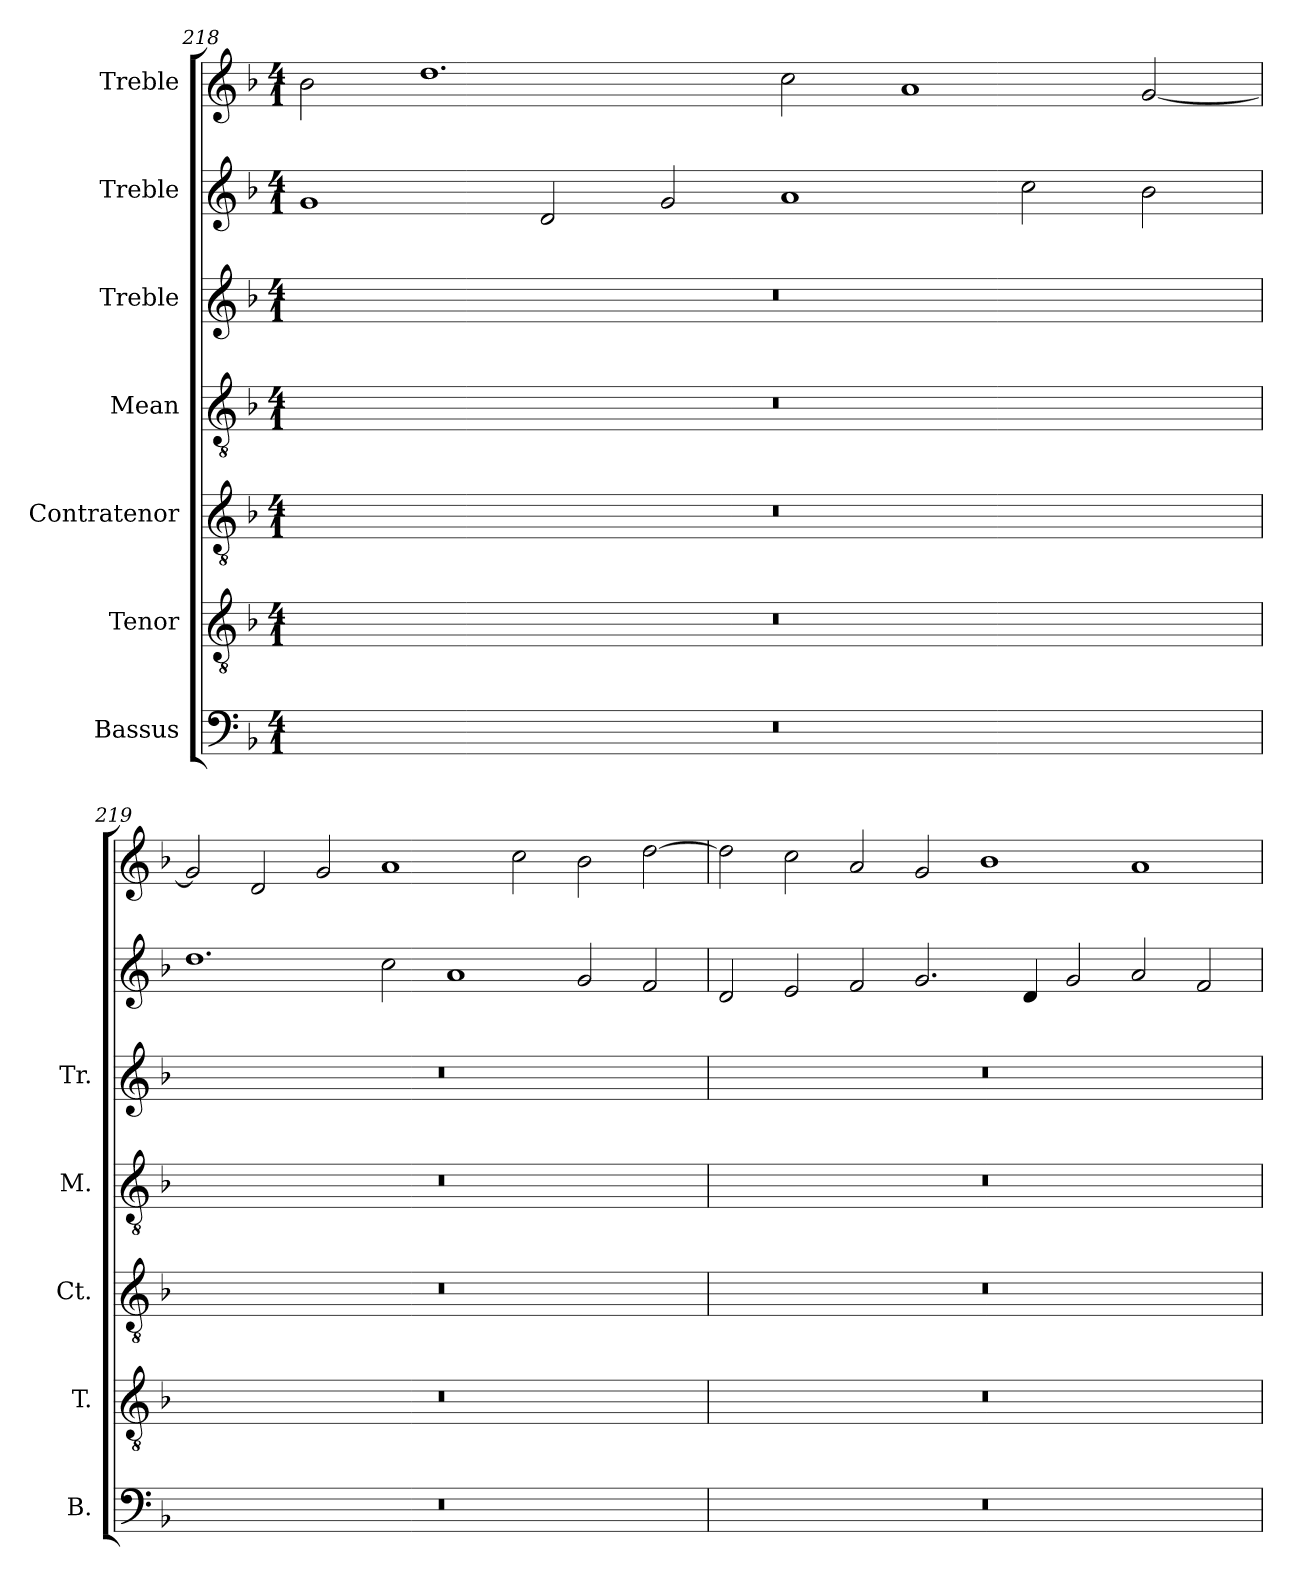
**kern	**kern	**kern	**kern	**kern	**kern	**kern
*part7	*part6	*part5	*part4	*part3	*part2	*part1
*staff7	*staff6	*staff5	*staff4	*staff3	*staff2	*staff1
*I"Bassus	*I"Tenor	*I"Contratenor	*I"Mean	*I"Treble	*I"Treble	*I"Treble
*I'B.	*I'T.	*I'Ct.	*I'M.	*I'Tr.	*	*
*clefF4	*clefGv2	*clefGv2	*clefGv2	*clefG2	*clefG2	*clefG2
*	*ITrd7c12	*ITrd7c12	*ITrd7c12	*	*	*
*k[b-]	*k[b-]	*k[b-]	*k[b-]	*k[b-]	*k[b-]	*k[b-]
*F:	*F:	*F:	*F:	*F:	*F:	*F:
*M4/1	*M4/1	*M4/1	*M4/1	*M4/1	*M4/1	*M4/1
=218	=218	=218	=218	=218	=218	=218
!LO:N:vis=1	!LO:N:vis=1	!LO:N:vis=1	!LO:N:vis=1	!LO:N:vis=1	!	!
00r	00r	00r	00r	00r	1gi	2b-i\
.	.	.	.	.	.	1.ddi
.	.	.	.	.	2di/	.
.	.	.	.	.	2gi/	.
.	.	.	.	.	1ai	2cci\
.	.	.	.	.	.	1ai
.	.	.	.	.	2cci\	.
.	.	.	.	.	2b-i\	[<2gi/
!!LO:LB:g=z
=219`	=219`	=219`	=219`	=219`	=219`	=219`
!LO:N:vis=1	!LO:N:vis=1	!LO:N:vis=1	!LO:N:vis=1	!LO:N:vis=1	!	!
00r	00r	00r	00r	00r	1.ddi	2gi/]
.	.	.	.	.	.	2di/
.	.	.	.	.	.	2gi/
.	.	.	.	.	2cci\	1ai
.	.	.	.	.	1ai	.
.	.	.	.	.	.	2cci\
.	.	.	.	.	2gi/	2b-i\
.	.	.	.	.	2fi/	[>2ddi\
=220`	=220`	=220`	=220`	=220`	=220`	=220`
!LO:N:vis=1	!LO:N:vis=1	!LO:N:vis=1	!LO:N:vis=1	!LO:N:vis=1	!	!
00r	00r	00r	00r	00r	2di/	2ddi\]
.	.	.	.	.	2ei/	2cci\
.	.	.	.	.	2fi/	2ai/
.	.	.	.	.	2.gi/	2gi/
.	.	.	.	.	.	1b-i
.	.	.	.	.	4di/	.
.	.	.	.	.	2gi/	.
.	.	.	.	.	2ai/	1ai
.	.	.	.	.	2fi/	.
=`	=`	=`	=`	=`	=`	=`
*-	*-	*-	*-	*-	*-	*-
